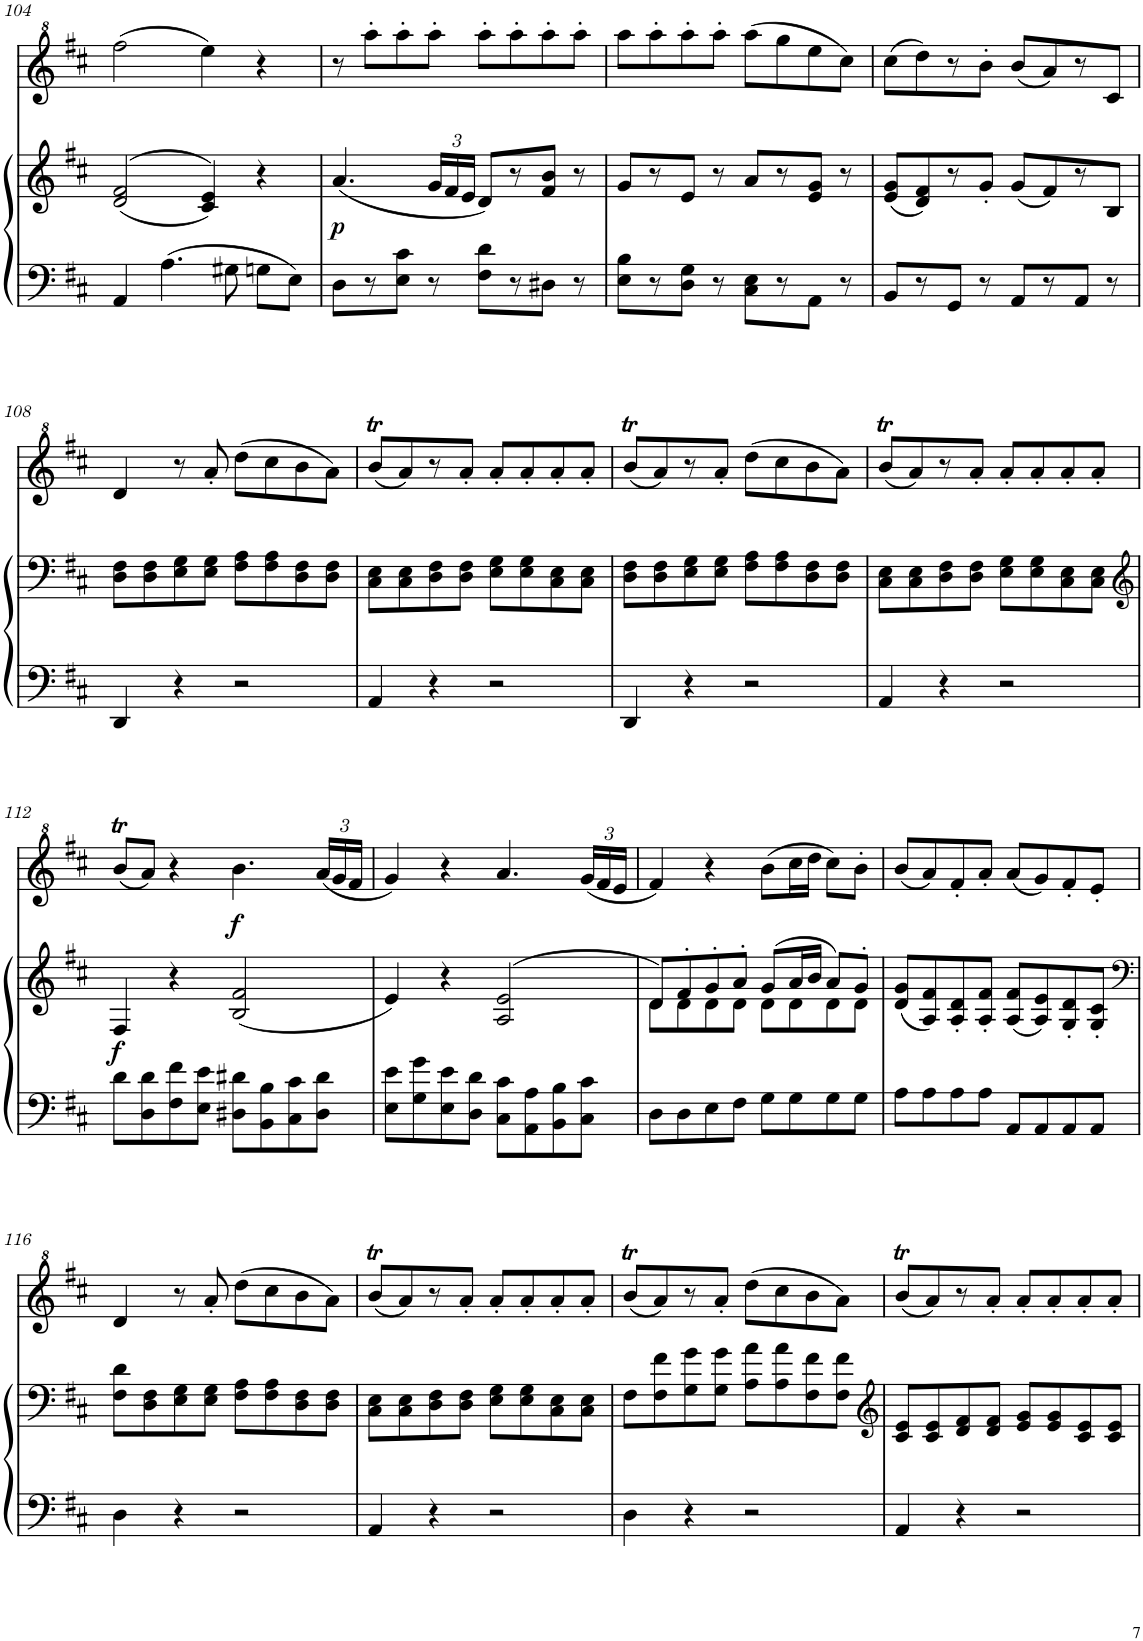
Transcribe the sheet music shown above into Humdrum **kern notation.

**kern	**kern	**dynam	**kern	**dynam
*part2	*part2	*part2	*part1	*part1
*staff3	*staff2	*staff2/3	*staff1	*staff1
*I"Piano	*	*	*I"Flauta	*
*I'Pno	*	*	*	*
!!LO:PB:g=z
*clefF4	*clefG2	*	*clefG^2	*
*k[f#c#]	*k[f#c#]	*	*k[f#c#]	*
*M4/4	*M4/4	*	*M4/4	*
=104	=104	=104	=104	=104
4AA/	(>(2d/ 2f#/	.	(2fff#\	.
4.A\	.	.	.	.
.	4c#/ 4e/))	.	4eee\)	.
8G#X\	.	.	.	.
8Gn\L	4r	.	4r	.
8E\J	.	.	.	.
=105	=105	=105	=105	=105
!	!	!LO:DY:b	!	!
8D\L	(4.a/	p	8r	.
8r	.	.	8aaa'\L	.
8E\ 8c#\J	.	.	8aaa'\	.
*	*Xbrackettup	*	*	*
8r	24g/LL	.	8aaa'\J	.
.	24f#/	.	.	.
.	24e/JJ	.	.	.
8F#\ 8d\L	8d/L)	.	8aaa'\L	.
8r	8r	.	8aaa'\	.
8D#X\J	8f#/ 8b/J	.	8aaa'\	.
8r	8r	.	8aaa'\J	.
=106	=106	=106	=106	=106
8E\ 8B\L	8g/L	.	8aaa\L	.
8r	8r	.	8aaa'\	.
8D\ 8G\J	8e/J	.	8aaa'\	.
8r	8r	.	8aaa'\J	.
8C#\ 8E\L	8a/L	.	(8aaa\L	.
8r	8r	.	8ggg\	.
8AA\J	8e/ 8g/J	.	8eee\	.
8r	8r	.	8ccc#\J)	.
=107	=107	=107	=107	=107
8BB/L	(8e/ 8g/L	.	(8ccc#\L	.
8r	8d/ 8f#/)	.	8ddd\)	.
8GG/J	8r	.	8r	.
8r	8g'/J	.	8bb'\J	.
8AA/L	(8g/L	.	(8bb/L	.
8r	8f#/)	.	8aa/)	.
8AA/J	8r	.	8r	.
8r	8B/J	.	8cc#/J	.
!!LO:LB:g=z
=108	=108	=108	=108	=108
4DD/	8D\ 8F#\L	.	4dd/	.
.	8D\ 8F#\	.	.	.
4r	8E\ 8G\	.	8r	.
.	8E\ 8G\J	.	8aa'/	.
2r	8F#\ 8A\L	.	(8ddd\L	.
.	8F#\ 8A\	.	8ccc#\	.
.	8D\ 8F#\	.	8bb\	.
.	8D\ 8F#\J	.	8aa\J)	.
=109	=109	=109	=109	=109
4AA/	8C#\ 8E\L	.	(8bbT/L	.
.	8C#\ 8E\	.	8aa/)	.
4r	8D\ 8F#\	.	8r	.
.	8D\ 8F#\J	.	8aa'/J	.
2r	8E\ 8G\L	.	8aa'/L	.
.	8E\ 8G\	.	8aa'/	.
.	8C#\ 8E\	.	8aa'/	.
.	8C#\ 8E\J	.	8aa'/J	.
=110	=110	=110	=110	=110
4DD/	8D\ 8F#\L	.	(8bbT/L	.
.	8D\ 8F#\	.	8aa/)	.
4r	8E\ 8G\	.	8r	.
.	8E\ 8G\J	.	8aa'/J	.
2r	8F#\ 8A\L	.	(8ddd\L	.
.	8F#\ 8A\	.	8ccc#\	.
.	8D\ 8F#\	.	8bb\	.
.	8D\ 8F#\J	.	8aa\J)	.
=111	=111	=111	=111	=111
4AA/	8C#\ 8E\L	.	(8bbT/L	.
.	8C#\ 8E\	.	8aa/)	.
4r	8D\ 8F#\	.	8r	.
.	8D\ 8F#\J	.	8aa'/J	.
2r	8E\ 8G\L	.	8aa'/L	.
.	8E\ 8G\	.	8aa'/	.
.	8C#\ 8E\	.	8aa'/	.
.	8C#\ 8E\J	.	8aa'/J	.
!!LO:LB:g=z
=112	=112	=112	=112	=112
*	*clefG2	*	*	*
!	!	!LO:DY:b	!	!
8d\L	4F#/	f	(8bbT/L	.
8D\ 8d\	.	.	8aa/J)	.
8F#\ 8f#\	4r	.	4r	.
8E\ 8e\J	.	.	.	.
!	!	!	!	!LO:DY:b
8D#X\ 8d#X\L	(2B/ 2f#/	.	4.bb\	f
8BB\ 8B\	.	.	.	.
8C#\ 8c#\	.	.	.	.
*	*	*	*Xbrackettup	*
8D#\ 8d#\J	.	.	(24aa/LL	.
.	.	.	24gg/	.
.	.	.	24ff#/JJ	.
=113	=113	=113	=113	=113
8E\ 8e\L	4e/)	.	4gg/)	.
8G\ 8g\	.	.	.	.
8E\ 8e\	4r	.	4r	.
8D\ 8d\J	.	.	.	.
8C#\ 8c#\L	(2A/ 2e/	.	4.aa/	.
8AA\ 8A\	.	.	.	.
8BB\ 8B\	.	.	.	.
8C#\ 8c#\J	.	.	(24gg/LL	.
.	.	.	24ff#/	.
.	.	.	24ee/JJ	.
=114	=114	=114	=114	=114
*	*^	*	*	*
8D\L	8d/L)	8d\L	.	4ff#/)	.
8D\	8f#'/	8d\	.	.	.
8E\	8g'/	8d\	.	4r	.
8F#\J	8a'/J	8d\J	.	.	.
8G\L	(8g/L	8d\L	.	(8bb\L	.
8G\	16a/L	8d\	.	16ccc#\L	.
.	16b/JJ	.	.	16ddd\JJ	.
8G\	8a/L)	8d\	.	8ccc#\L)	.
8G\J	8g'/J	8d\J	.	8bb'\J	.
*	*v	*v	*	*	*
=115	=115	=115	=115	=115
8A\L	(8d/ 8g/L	.	(8bb/L	.
8A\	8A/ 8f#/)	.	8aa/)	.
8A\	8A/' 8d/'	.	8ff#'/	.
8A\J	8A/' 8f#/'J	.	8aa'/J	.
8AA/L	(8A/ 8f#/L	.	(8aa/L	.
8AA/	8A/ 8e/)	.	8gg/)	.
8AA/	8G/' 8d/'	.	8ff#'/	.
8AA/J	8G/' 8c#/'J	.	8ee'/J	.
!!LO:LB:g=z
=116	=116	=116	=116	=116
*	*clefF4	*	*	*
4D\	8F#\ 8d\L	.	4dd/	.
.	8D\ 8F#\	.	.	.
4r	8E\ 8G\	.	8r	.
.	8E\ 8G\J	.	8aa'/	.
2r	8F#\ 8A\L	.	(8ddd\L	.
.	8F#\ 8A\	.	8ccc#\	.
.	8D\ 8F#\	.	8bb\	.
.	8D\ 8F#\J	.	8aa\J)	.
=117	=117	=117	=117	=117
4AA/	8C#\ 8E\L	.	(8bbT/L	.
.	8C#\ 8E\	.	8aa/)	.
4r	8D\ 8F#\	.	8r	.
.	8D\ 8F#\J	.	8aa'/J	.
2r	8E\ 8G\L	.	8aa'/L	.
.	8E\ 8G\	.	8aa'/	.
.	8C#\ 8E\	.	8aa'/	.
.	8C#\ 8E\J	.	8aa'/J	.
=118	=118	=118	=118	=118
4D\	8F#\L	.	(8bbT/L	.
.	8F#\ 8f#\	.	8aa/)	.
4r	8G\ 8g\	.	8r	.
.	8G\ 8g\J	.	8aa'/J	.
2r	8A\ 8a\L	.	(8ddd\L	.
.	8A\ 8a\	.	8ccc#\	.
.	8F#\ 8f#\	.	8bb\	.
.	8F#\ 8f#\J	.	8aa\J)	.
=119	=119	=119	=119	=119
*	*clefG2	*	*	*
4AA/	8c#/ 8e/L	.	(8bbT/L	.
.	8c#/ 8e/	.	8aa/)	.
4r	8d/ 8f#/	.	8r	.
.	8d/ 8f#/J	.	8aa'/J	.
2r	8e/ 8g/L	.	8aa'/L	.
.	8e/ 8g/	.	8aa'/	.
.	8c#/ 8e/	.	8aa'/	.
.	8c#/ 8e/J	.	8aa'/J	.
=	=	=	=	=
*-	*-	*-	*-	*-
